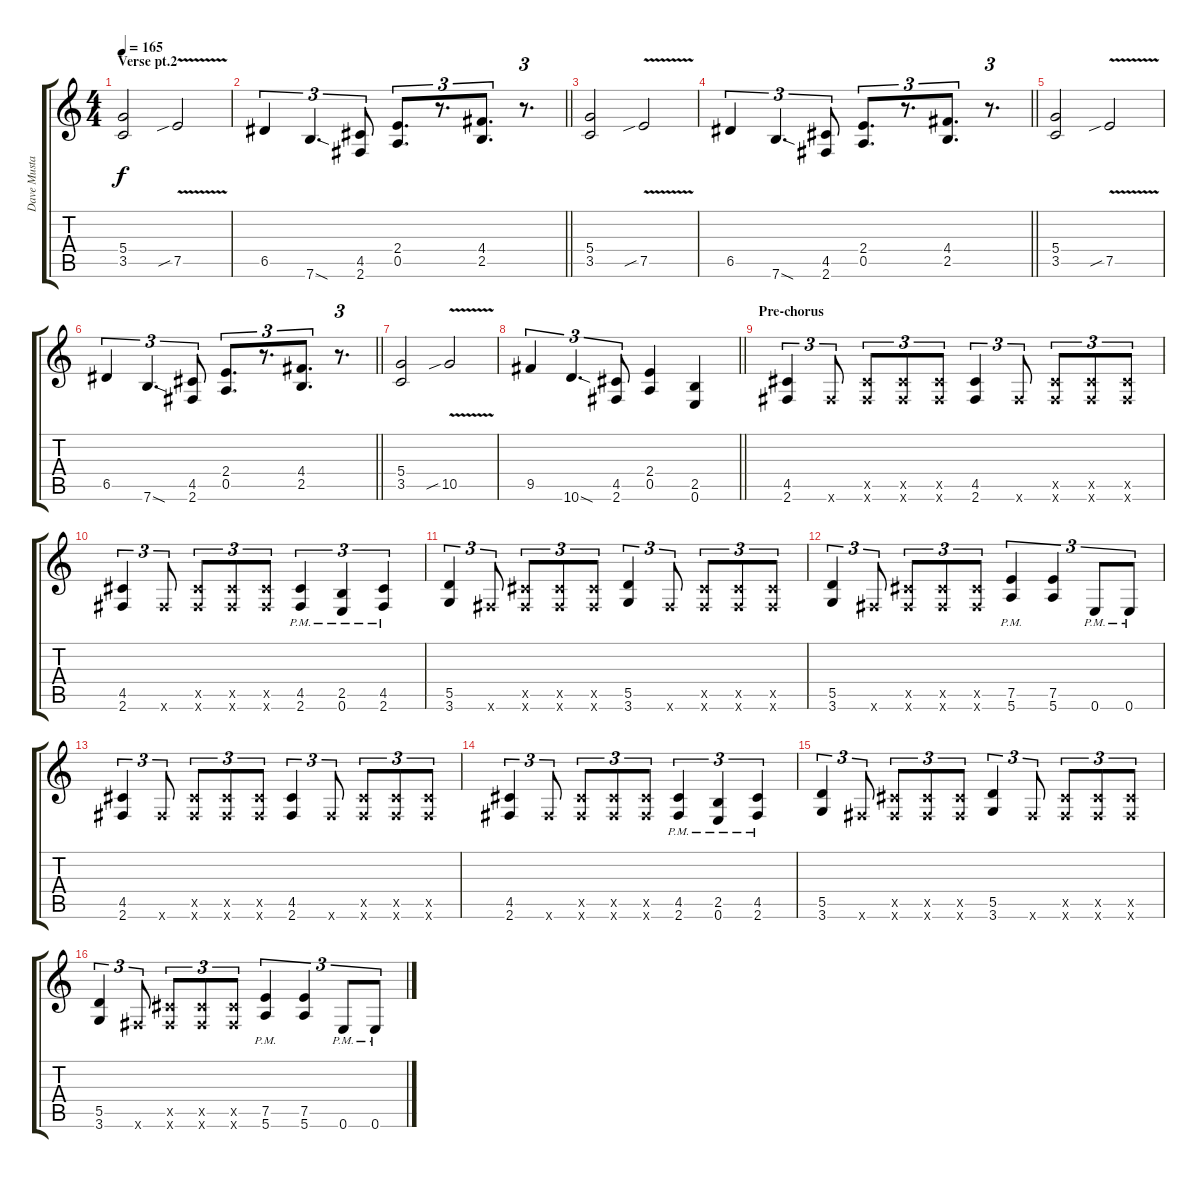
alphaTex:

\track ("Dave Mustaine" "Dave Musta") {instrument distortionguitar}
\staff {score tabs}
\tuning (E4 B3 G3 D3 A2 E2) {hide}
\ts (4 4)
\section ("" "Verse pt.2")
\tempo 165
\clef g2
\ks c
(5.4 3.5).2{dy f} 7.5{v sib}.2 |
\barLineRight lightlight
6.5.4{tu (3 2)} 7.6{sod}.4{d tu (3 2)} (4.5 2.6).8{tu (3 2)} (2.4 0.5).8{d tu (3 2)} r.8{d tu (3 2)} (4.4 2.5).8{d tu (3 2)} r.8{d tu (3 2)} |
(5.4 3.5).2 7.5{v sib}.2 |
\barLineRight lightlight
6.5.4{tu (3 2)} 7.6{sod}.4{d tu (3 2)} (4.5 2.6).8{tu (3 2)} (2.4 0.5).8{d tu (3 2)} r.8{d tu (3 2)} (4.4 2.5).8{d tu (3 2)} r.8{d tu (3 2)} |
(5.4 3.5).2 7.5{v sib}.2 |
\barLineRight lightlight
6.5.4{tu (3 2)} 7.6{sod}.4{d tu (3 2)} (4.5 2.6).8{tu (3 2)} (2.4 0.5).8{d tu (3 2)} r.8{d tu (3 2)} (4.4 2.5).8{d tu (3 2)} r.8{d tu (3 2)} |
(5.4 3.5).2 10.5{v sib}.2 |
\barLineRight lightlight
9.5.4{tu (3 2)} 10.6{sod}.4{d tu (3 2)} (4.5 2.6).8{tu (3 2)} (2.4 0.5).4 (2.5 0.6).4 |
\section ("" "Pre-chorus")
(4.5 2.6).4{tu (3 2)} 2.6{x}.8{tu (3 2)} (4.5{x} 2.6{x}).8{tu (3 2)} (4.5{x} 2.6{x}).8{tu (3 2)} (4.5{x} 2.6{x}).8{tu (3 2)} (4.5 2.6).4{tu (3 2)} 2.6{x}.8{tu (3 2)} (4.5{x} 2.6{x}).8{tu (3 2)} (4.5{x} 2.6{x}).8{tu (3 2)} (4.5{x} 2.6{x}).8{tu (3 2)} |
(4.5 2.6).4{tu (3 2)} 2.6{x}.8{tu (3 2)} (4.5{x} 2.6{x}).8{tu (3 2)} (4.5{x} 2.6{x}).8{tu (3 2)} (4.5{x} 2.6{x}).8{tu (3 2)} (4.5{pm} 2.6{pm}).4{tu (3 2)} (2.5{pm} 0.6{pm}).4{tu (3 2)} (4.5{pm} 2.6{pm}).4{tu (3 2)} |
(5.5 3.6).4{tu (3 2)} 2.6{x}.8{tu (3 2)} (4.5{x} 2.6{x}).8{tu (3 2)} (4.5{x} 2.6{x}).8{tu (3 2)} (4.5{x} 2.6{x}).8{tu (3 2)} (5.5 3.6).4{tu (3 2)} 2.6{x}.8{tu (3 2)} (4.5{x} 2.6{x}).8{tu (3 2)} (4.5{x} 2.6{x}).8{tu (3 2)} (4.5{x} 2.6{x}).8{tu (3 2)} |
(5.5 3.6).4{tu (3 2)} 2.6{x}.8{tu (3 2)} (4.5{x} 2.6{x}).8{tu (3 2)} (4.5{x} 2.6{x}).8{tu (3 2)} (4.5{x} 2.6{x}).8{tu (3 2)} (7.5{pm} 5.6{pm}).4{tu (3 2)} (7.5 5.6).4{tu (3 2)} 0.6{pm}.8{tu (3 2)} 0.6{pm}.8{tu (3 2)} |
(4.5 2.6).4{tu (3 2)} 2.6{x}.8{tu (3 2)} (4.5{x} 2.6{x}).8{tu (3 2)} (4.5{x} 2.6{x}).8{tu (3 2)} (4.5{x} 2.6{x}).8{tu (3 2)} (4.5 2.6).4{tu (3 2)} 2.6{x}.8{tu (3 2)} (4.5{x} 2.6{x}).8{tu (3 2)} (4.5{x} 2.6{x}).8{tu (3 2)} (4.5{x} 2.6{x}).8{tu (3 2)} |
(4.5 2.6).4{tu (3 2)} 2.6{x}.8{tu (3 2)} (4.5{x} 2.6{x}).8{tu (3 2)} (4.5{x} 2.6{x}).8{tu (3 2)} (4.5{x} 2.6{x}).8{tu (3 2)} (4.5{pm} 2.6{pm}).4{tu (3 2)} (2.5{pm} 0.6{pm}).4{tu (3 2)} (4.5{pm} 2.6{pm}).4{tu (3 2)} |
(5.5 3.6).4{tu (3 2)} 2.6{x}.8{tu (3 2)} (4.5{x} 2.6{x}).8{tu (3 2)} (4.5{x} 2.6{x}).8{tu (3 2)} (4.5{x} 2.6{x}).8{tu (3 2)} (5.5 3.6).4{tu (3 2)} 2.6{x}.8{tu (3 2)} (4.5{x} 2.6{x}).8{tu (3 2)} (4.5{x} 2.6{x}).8{tu (3 2)} (4.5{x} 2.6{x}).8{tu (3 2)} |
(5.5 3.6).4{tu (3 2)} 2.6{x}.8{tu (3 2)} (4.5{x} 2.6{x}).8{tu (3 2)} (4.5{x} 2.6{x}).8{tu (3 2)} (4.5{x} 2.6{x}).8{tu (3 2)} (7.5{pm} 5.6{pm}).4{tu (3 2)} (7.5 5.6).4{tu (3 2)} 0.6{pm}.8{tu (3 2)} 0.6{pm}.8{tu (3 2)}
